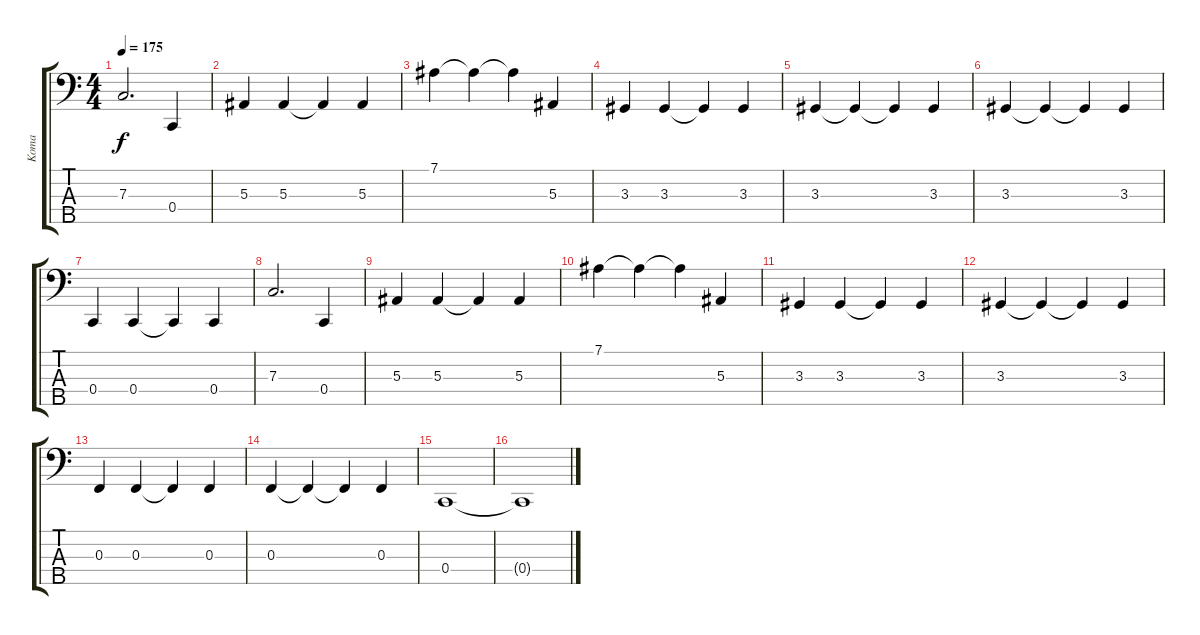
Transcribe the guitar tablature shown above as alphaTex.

\track ("Koma" "Koma") {instrument electricbasspick}
\staff {score tabs}
\tuning (Eb2 Bb1 F1 C1 G0) {hide}
\ts (4 4)
\tempo 175
\clef f4
\ks c
7.3.2{d dy f} 0.4.4 |
5.3.4 5.3.4 5.3{t}.4 5.3.4 |
7.1.4 7.1{t}.4 7.1{t}.4 5.3.4 |
3.3.4 3.3.4 3.3{t}.4 3.3.4 |
3.3.4 3.3{t}.4 3.3{t}.4 3.3.4 |
3.3.4 3.3{t}.4 3.3{t}.4 3.3.4 |
0.4.4 0.4.4 0.4{t}.4 0.4.4 |
7.3.2{d} 0.4.4 |
5.3.4 5.3.4 5.3{t}.4 5.3.4 |
7.1.4 7.1{t}.4 7.1{t}.4 5.3.4 |
3.3.4 3.3.4 3.3{t}.4 3.3.4 |
3.3.4 3.3{t}.4 3.3{t}.4 3.3.4 |
0.3.4 0.3.4 0.3{t}.4 0.3.4 |
0.3.4 0.3{t}.4 0.3{t}.4 0.3.4 |
0.4.1 |
0.4{t}.1
